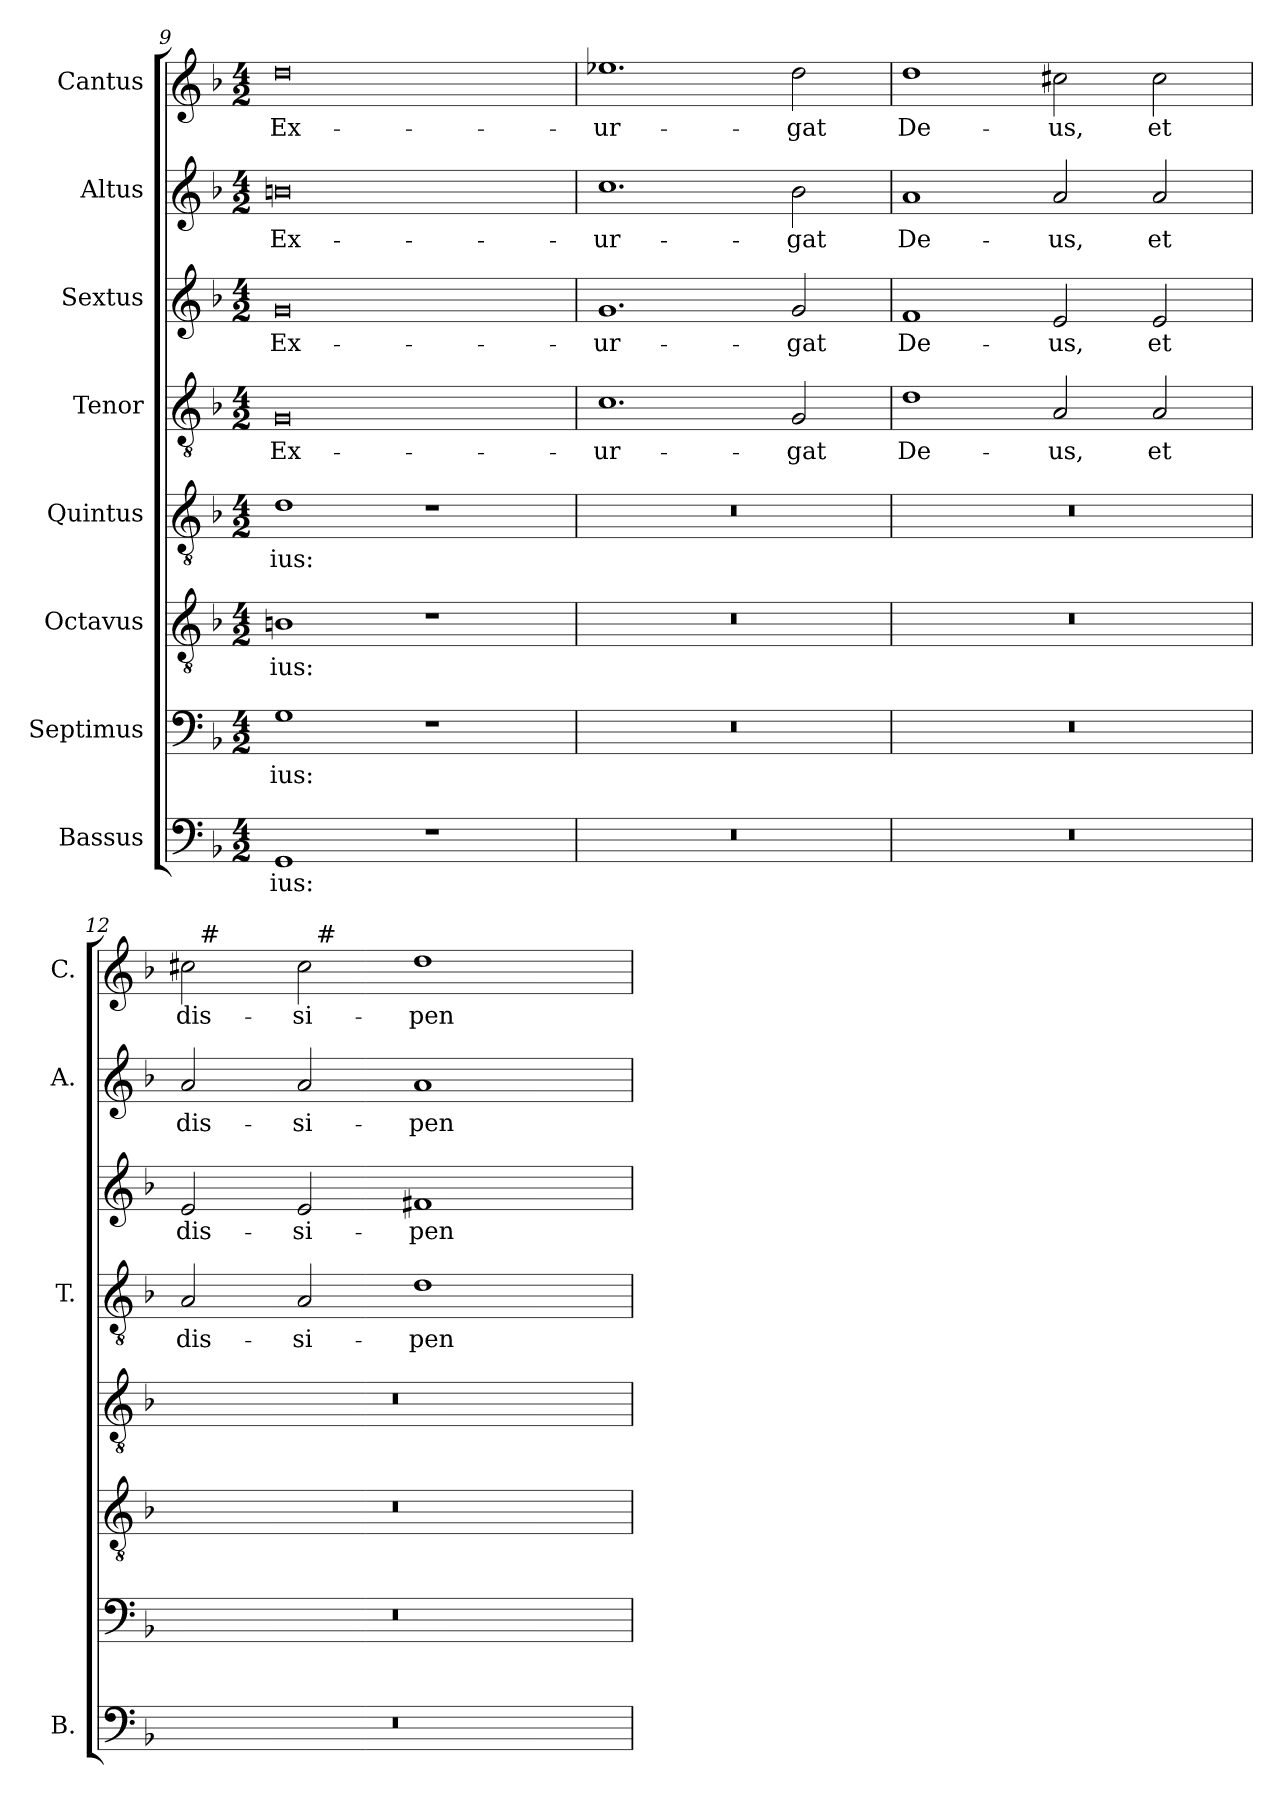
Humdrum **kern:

**kern	**text	**kern	**text	**kern	**text	**kern	**text	**kern	**text	**kern	**text	**kern	**text	**kern	**text
*part8	*part8	*part7	*part7	*part6	*part6	*part5	*part5	*part4	*part4	*part3	*part3	*part2	*part2	*part1	*part1
*staff8	*staff8	*staff7	*staff7	*staff6	*staff6	*staff5	*staff5	*staff4	*staff4	*staff3	*staff3	*staff2	*staff2	*staff1	*staff1
*I"Bassus	*	*I"Septimus	*	*I"Octavus	*	*I"Quintus	*	*I"Tenor	*	*I"Sextus	*	*I"Altus	*	*I"Cantus	*
*I'B.	*	*	*	*	*	*	*	*I'T.	*	*	*	*I'A.	*	*I'C.	*
*clefF4	*	*clefF4	*	*clefGv2	*	*clefGv2	*	*clefGv2	*	*clefG2	*	*clefG2	*	*clefG2	*
*	*	*	*	*ITrd7c12	*	*ITrd7c12	*	*ITrd7c12	*	*	*	*	*	*	*
*k[b-]	*	*k[b-]	*	*k[b-]	*	*k[b-]	*	*k[b-]	*	*k[b-]	*	*k[b-]	*	*k[b-]	*
*d:	*	*d:	*	*d:	*	*d:	*	*d:	*	*d:	*	*d:	*	*d:	*
*M4/2	*	*M4/2	*	*M4/2	*	*M4/2	*	*M4/2	*	*M4/2	*	*M4/2	*	*M4/2	*
=9	=9	=9	=9	=9	=9	=9	=9	=9	=9	=9	=9	=9	=9	=9	=9
!	!LO:LY:b	!	!LO:LY:b	!	!LO:LY:b	!	!LO:LY:b	!	!LO:LY:b	!	!LO:LY:b	!	!LO:LY:b	!	!LO:LY:b
1GG	-ius:	1G	-ius:	1BBn	-ius:	1D	-ius:	0GG	Ex-	0g	Ex-	0bn	Ex-	0dd	Ex-
1r	.	1r	.	1r	.	1r	.	.	.	.	.	.	.	.	.
=10	=10	=10	=10	=10	=10	=10	=10	=10	=10	=10	=10	=10	=10	=10	=10
!LO:N:vis=1	!	!LO:N:vis=1	!	!LO:N:vis=1	!	!LO:N:vis=1	!	!	!LO:LY:b	!	!LO:LY:b	!	!LO:LY:b	!	!LO:LY:b
0r	.	0r	.	0r	.	0r	.	1.C	-ur-	1.g	-ur-	1.cc	-ur-	1.ee-X	-ur-
!	!	!	!	!	!	!	!	!	!LO:LY:b	!	!LO:LY:b	!	!LO:LY:b	!	!LO:LY:b
.	.	.	.	.	.	.	.	2GG/	-gat	2g/	-gat	2b-\	-gat	2dd\	-gat
=11	=11	=11	=11	=11	=11	=11	=11	=11	=11	=11	=11	=11	=11	=11	=11
!LO:N:vis=1	!	!LO:N:vis=1	!	!LO:N:vis=1	!	!LO:N:vis=1	!	!	!LO:LY:b	!	!LO:LY:b	!	!LO:LY:b	!	!LO:LY:b
0r	.	0r	.	0r	.	0r	.	1D	De-	1f	De-	1a	De-	1dd	De-
!	!	!	!	!	!	!	!	!	!LO:LY:b	!	!LO:LY:b	!	!LO:LY:b	!	!LO:LY:b
.	.	.	.	.	.	.	.	2AA/	-us,	2e/	-us,	2a/	-us,	2cc#X\	-us,
!	!	!	!	!	!	!	!	!	!LO:LY:b	!	!LO:LY:b	!	!LO:LY:b	!	!LO:LY:b
.	.	.	.	.	.	.	.	2AA/	et	2e/	et	2a/	et	2cc#\	et
=12	=12	=12	=12	=12	=12	=12	=12	=12	=12	=12	=12	=12	=12	=12	=12
!LO:N:vis=1	!	!LO:N:vis=1	!	!LO:N:vis=1	!	!LO:N:vis=1	!	!	!LO:LY:b	!	!LO:LY:b	!	!LO:LY:b	!	!LO:LY:b
*	*	*	*	*	*	*	*	*	*	*	*	*	*	*^	*
*	*	*	*	*	*	*	*	*	*	*	*	*	*	*	*^	*
0r	.	0r	.	0r	.	0r	.	2AA/	dis-	2e/	dis-	2a/	dis-	2cc#\	32ryy	2ryy	dis-
!	!	!	!	!	!	!	!	!	!	!	!	!	!	!	!LO:TX:a:t=#	!	!
.	.	.	.	.	.	.	.	.	.	.	.	.	.	.	1ryy	.	.
!	!	!	!	!	!	!	!	!	!LO:LY:b	!	!LO:LY:b	!	!LO:LY:b	!	!	!	!LO:LY:b
.	.	.	.	.	.	.	.	2AA/	-si-	2e/	-si-	2a/	-si-	2cc#\	.	32ryy	-si-
!	!	!	!	!	!	!	!	!	!	!	!	!	!	!	!	!LO:TX:a:t=#	!
.	.	.	.	.	.	.	.	.	.	.	.	.	.	.	.	1ryy	.
!	!	!	!	!	!	!	!	!	!LO:LY:b	!	!LO:LY:b	!	!LO:LY:b	!	!	!	!LO:LY:b
.	.	.	.	.	.	.	.	1D	-pen-	1f#X	-pen-	1a	-pen-	1dd	.	.	-pen-
.	.	.	.	.	.	.	.	.	.	.	.	.	.	.	2ryy	.	.
.	.	.	.	.	.	.	.	.	.	.	.	.	.	.	4...ryy	4...ryy	.
*	*	*	*	*	*	*	*	*	*	*	*	*	*	*v	*v	*v	*
=	=	=	=	=	=	=	=	=	=	=	=	=	=	=	=
*-	*-	*-	*-	*-	*-	*-	*-	*-	*-	*-	*-	*-	*-	*-	*-
